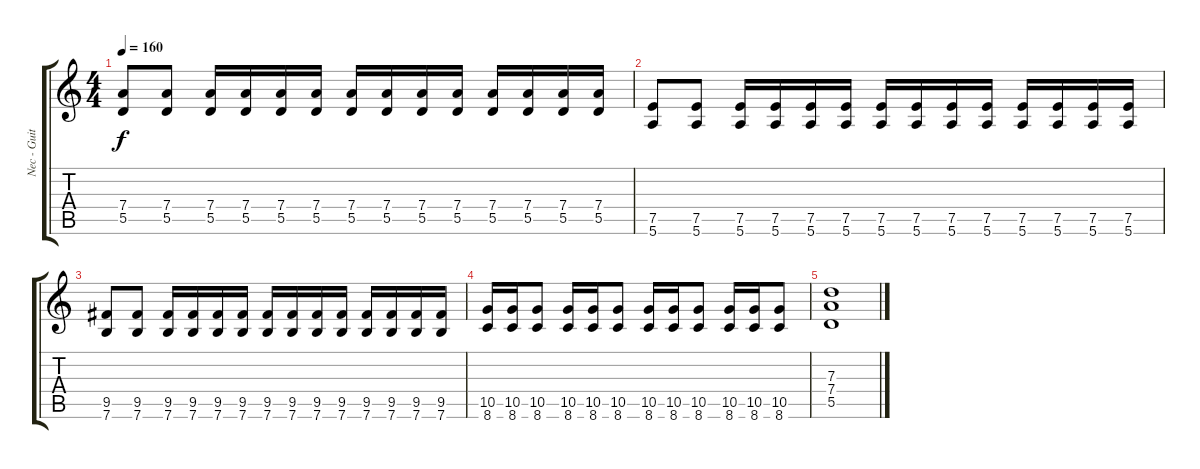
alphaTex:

\track ("Nec - Guitars" "Nec - Guit") {instrument distortionguitar}
\staff {score tabs}
\tuning (E4 B3 G3 D3 A2 E2) {hide}
\ts (4 4)
\tempo 160
\clef g2
\ks c
(7.4 5.5).8{dy f} (7.4 5.5).8 (7.4 5.5).16 (7.4 5.5).16 (7.4 5.5).16 (7.4 5.5).16 (7.4 5.5).16 (7.4 5.5).16 (7.4 5.5).16 (7.4 5.5).16 (7.4 5.5).16 (7.4 5.5).16 (7.4 5.5).16 (7.4 5.5).16 |
(7.5 5.6).8 (7.5 5.6).8 (7.5 5.6).16 (7.5 5.6).16 (7.5 5.6).16 (7.5 5.6).16 (7.5 5.6).16 (7.5 5.6).16 (7.5 5.6).16 (7.5 5.6).16 (7.5 5.6).16 (7.5 5.6).16 (7.5 5.6).16 (7.5 5.6).16 |
(9.5 7.6).8 (9.5 7.6).8 (9.5 7.6).16 (9.5 7.6).16 (9.5 7.6).16 (9.5 7.6).16 (9.5 7.6).16 (9.5 7.6).16 (9.5 7.6).16 (9.5 7.6).16 (9.5 7.6).16 (9.5 7.6).16 (9.5 7.6).16 (9.5 7.6).16 |
(10.5 8.6).16 (10.5 8.6).16 (10.5 8.6).8 (10.5 8.6).16 (10.5 8.6).16 (10.5 8.6).8 (10.5 8.6).16 (10.5 8.6).16 (10.5 8.6).8 (10.5 8.6).16 (10.5 8.6).16 (10.5 8.6).8 |
(7.3 7.4 5.5).1
